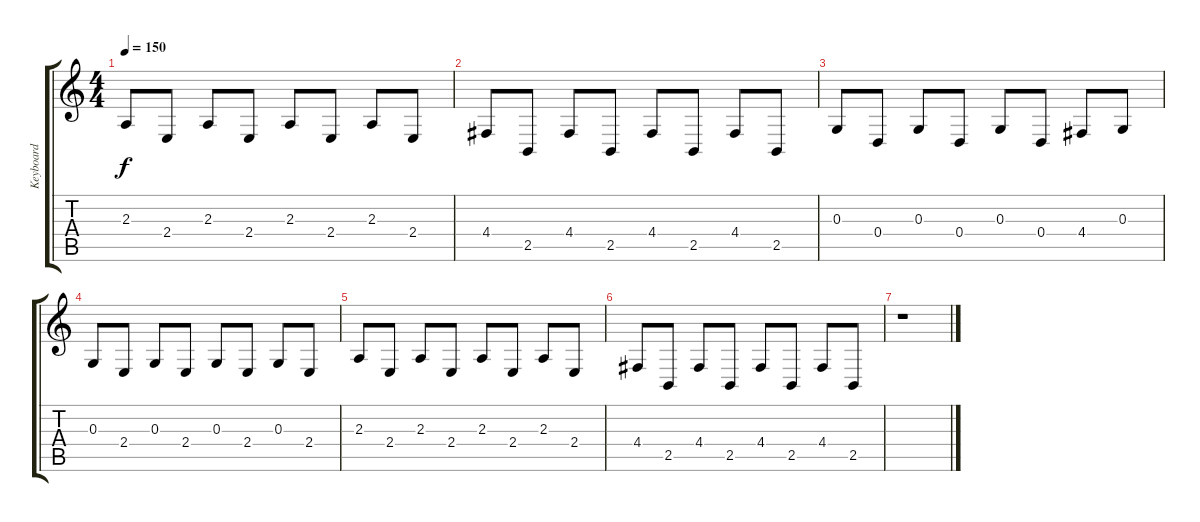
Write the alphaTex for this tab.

\track ("Keyboard" "Keyboard") {instrument churchorgan}
\staff {score tabs}
\tuning (E4 B3 G3 D3 A2 E2) {hide}
\ts (4 4)
\tempo 150
\clef g2
\ks c
2.3.8{dy f} 2.4.8 2.3.8 2.4.8 2.3.8 2.4.8 2.3.8 2.4.8 |
4.4.8 2.5.8 4.4.8 2.5.8 4.4.8 2.5.8 4.4.8 2.5.8 |
0.3.8 0.4.8 0.3.8 0.4.8 0.3.8 0.4.8 4.4.8 0.3.8 |
0.3.8 2.4.8 0.3.8 2.4.8 0.3.8 2.4.8 0.3.8 2.4.8 |
2.3.8 2.4.8 2.3.8 2.4.8 2.3.8 2.4.8 2.3.8 2.4.8 |
4.4.8 2.5.8 4.4.8 2.5.8 4.4.8 2.5.8 4.4.8 2.5.8 |
r.1
